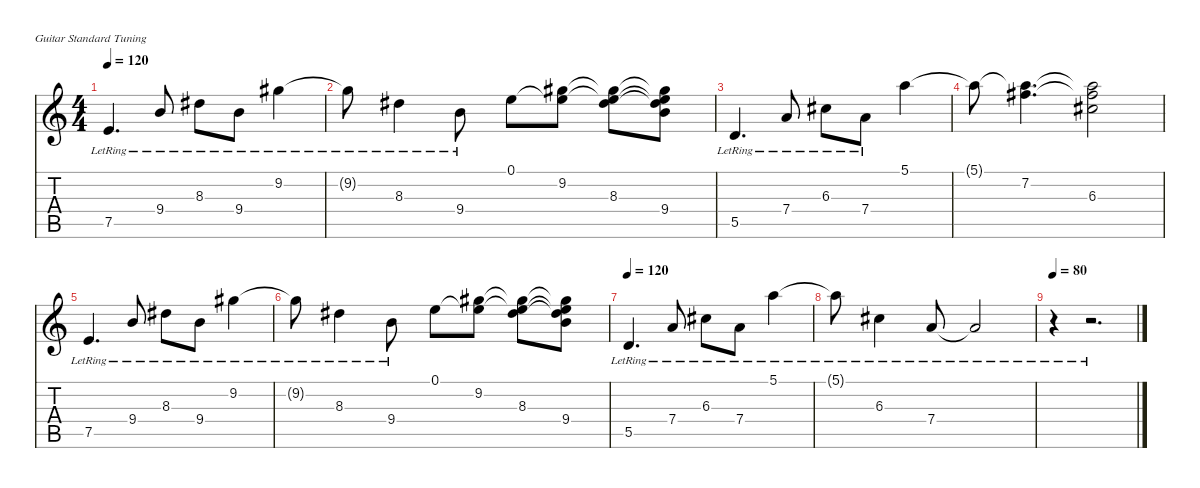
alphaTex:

\defaultSystemsLayout 4
\hideDynamics
\bracketExtendMode nobrackets
\singleTrackTrackNamePolicy hidden
\multiTrackTrackNamePolicy hidden
\firstSystemTrackNameMode fullname
\firstSystemTrackNameOrientation horizontal
\otherSystemsTrackNameOrientation horizontal
\track ("Fredrik Akesson - Acoustic Guitar 1" "s.guit.") {instrument acousticguitarsteel}
\staff {score tabs}
\tuning (E4 B3 G3 D3 A2 E2)
\ts (4 4)
\tempo 120
\clef g2
\ks c
7.5{lr}.4{d dy f beam Up} 9.4{lr}.8{dy mp beam Up} 8.3{lr acc #}.8{dy mf beam Down} 9.4{lr}.8{dy mp beam Down} 9.2{lr acc #}.4{dy f beam Down} |
9.2{lr t acc #}.8{beam Down} 8.3{lr acc #}.4{dy mf beam Down} 9.4{lr}.8{dy mp beam Down} 0.1.8{dy f beam Down} (0.1{t} 9.2{acc #}).8{beam Down} (0.1{t} 9.2{t acc #} 8.3{acc #}).8{beam Down} (0.1{t} 9.2{t acc #} 8.3{t acc #} 9.4).8{beam Down} |
5.5{lr}.4{d beam Up} 7.4{lr}.8{dy mp beam Up} 6.3{lr acc #}.8{dy mf beam Down} 7.4{lr}.8{dy mp beam Down} 5.1.4{dy f beam Down} |
5.1{t}.8{beam Down} (5.1{t} 7.2{acc #}).4{d beam Down} (5.1{t} 7.2{t acc #} 6.3{acc #}).2{beam Down} |
7.5{lr}.4{d beam Up} 9.4{lr}.8{dy mp beam Up} 8.3{lr acc #}.8{dy mf beam Down} 9.4{lr}.8{dy mp beam Down} 9.2{lr acc #}.4{dy f beam Down} |
9.2{lr t acc #}.8{beam Down} 8.3{lr acc #}.4{dy mf beam Down} 9.4{lr}.8{dy mp beam Down} 0.1.8{dy f beam Down} (0.1{t} 9.2{acc #}).8{beam Down} (0.1{t} 9.2{t acc #} 8.3{acc #}).8{beam Down} (0.1{t} 9.2{t acc #} 8.3{t acc #} 9.4).8{beam Down} |
\tempo 120
5.5{lr}.4{d beam Up} 7.4{lr}.8{dy mp beam Up} 6.3{lr acc #}.8{dy mf beam Down} 7.4{lr}.8{dy mp beam Down} 5.1{lr}.4{dy f beam Down} |
5.1{lr t}.8{beam Down} 6.3{lr acc #}.4{dy mp beam Down} 7.4{lr}.8{dy p beam Up} 7.4{lr t}.2{dy f beam Up} |
\tempo 80
r.4{beam Down} r.2{d beam Down}
